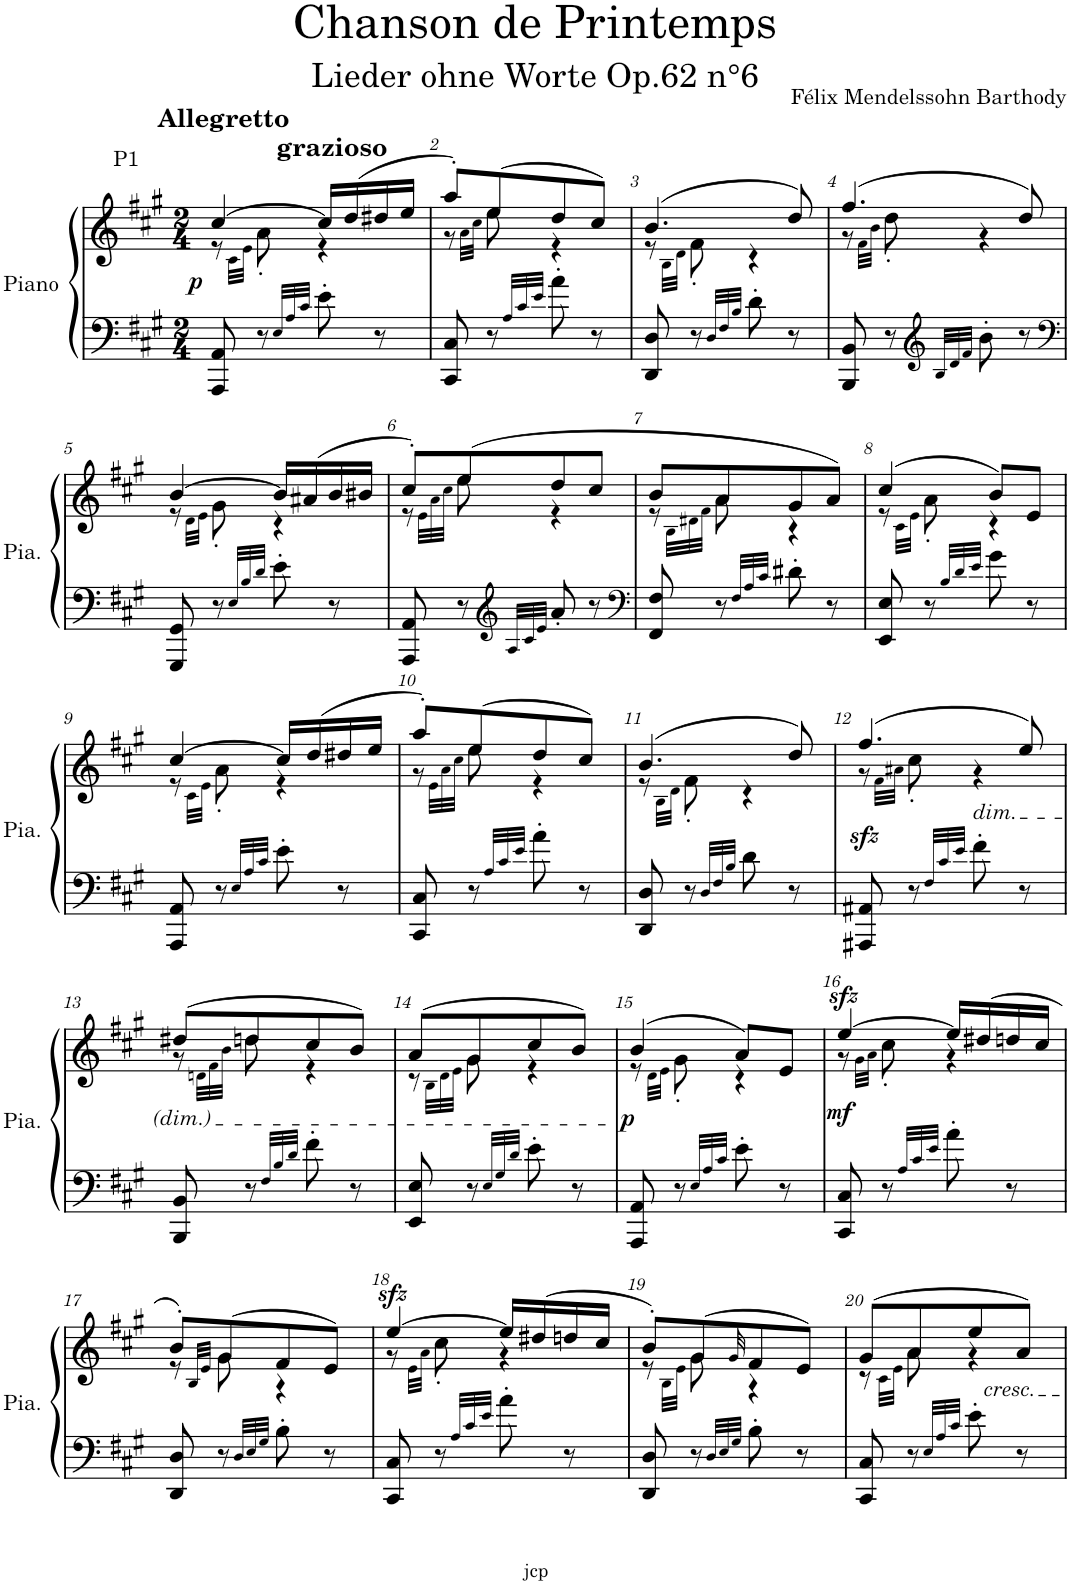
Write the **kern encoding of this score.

**kern	**kern	**dynam
*part1	*part1	*part1
*staff2	*staff1	*staff1/2
*I"Piano	*	*
*I'Pia.	*	*
*clefF4	*clefG2	*
*k[f#c#g#]	*k[f#c#g#]	*
*M2/4	*M2/4	*
=1	=1	=1
*	*^	*
!	!LO:TX:a:B:t=Allegretto	!	!
!	!LO:TX:a:t=P1	!	!
!	!LO:TX:a:B:t=grazioso	!	!
!	!	!	!LO:DY:b
8AAA/ 8AA/	[4cc#/	8r	p
.	.	32qc#\LLL	.
.	.	32qe\JJJ	.
8r	.	8a'\	.
32qE/LLL	.	.	.
32qA/	.	.	.
32qc#/JJJ	.	.	.
8e'\	16cc#/LL]	4r	.
.	(16dd/	.	.
8r	16dd#X/	.	.
.	16ee/JJ	.	.
=2	=2	=2	=2
8CC#/ 8C#/	8aa'/L)	8r	.
.	.	32qa\LLL	.
.	.	32qcc#\JJJ	.
8r	(8ee/	8ee\	.
32qA/LLL	.	.	.
32qc#/	.	.	.
32qe/JJJ	.	.	.
8a'\	8dd/	4r	.
8r	8cc#/J)	.	.
=3	=3	=3	=3
8DD/ 8D/	(4.b/	8r	.
.	.	32qB\LLL	.
.	.	32qd\JJJ	.
8r	.	8f#'\	.
32qD/LLL	.	.	.
32qF#/	.	.	.
32qB/JJJ	.	.	.
8d'\	.	4r	.
8r	8dd/)	.	.
=4	=4	=4	=4
8BBB/ 8BB/	(4.ff#/	8r	.
.	.	32qf#\LLL	.
.	.	32qb\JJJ	.
8r	.	8dd'\	.
*clefG2	*	*	*
32qB/LLL	.	.	.
32qd/	.	.	.
32qf#/JJJ	.	.	.
8b'\	.	4r	.
8r	8dd/)	.	.
!!LO:LB:g=z	!!
=5	=5	=5	=5
*clefF4	*	*	*
8GGG#/ 8GG#/	[4b/	8r	.
.	.	32qd\LLL	.
.	.	32qe\JJJ	.
8r	.	8g#'\	.
32qE/LLL	.	.	.
32qB/	.	.	.
32qd/JJJ	.	.	.
8e'\	16b/LL]	4r	.
.	(16a#X/	.	.
8r	16b/	.	.
.	16b#X/JJ	.	.
=6	=6	=6	=6
8AAA/ 8AA/	8cc#'/L)	8r	.
.	.	32qe\LLL	.
.	.	32qa\	.
.	.	32qcc#\JJJ	.
8r	(8ee/	8ee\	.
*clefG2	*	*	*
32qA/LLL	.	.	.
32qc#/	.	.	.
32qe/JJJ	.	.	.
8a'/	8dd/	4r	.
8r	8cc#/J	.	.
=7	=7	=7	=7
*clefF4	*	*	*
8FF#/ 8F#/	8b/L	8r	.
.	.	32qB\LLL	.
.	.	32qd#X\	.
.	.	32qf#\JJJ	.
8r	8a/	8a\	.
32qF#/LLL	.	.	.
32qA/	.	.	.
32qc#/JJJ	.	.	.
8d#X'\	8g#/	4r	.
8r	8a/J)	.	.
=8	=8	=8	=8
8EE/ 8E/	(4cc#/	8r	.
.	.	32qc#\LLL	.
.	.	32qe\JJJ	.
8r	.	8a'\	.
32qB/LLL	.	.	.
32qd/	.	.	.
32qe/JJJ	.	.	.
8g#\	8b/L)	4r	.
8r	8e/J	.	.
!!LO:LB:g=z	!!
=9	=9	=9	=9
8AAA/ 8AA/	[4cc#/	8r	.
.	.	32qc#\LLL	.
.	.	32qe\JJJ	.
8r	.	8a'\	.
32qE/LLL	.	.	.
32qA/	.	.	.
32qc#/JJJ	.	.	.
8e'\	16cc#/LL]	4r	.
.	(16dd/	.	.
8r	16dd#X/	.	.
.	16ee/JJ	.	.
=10	=10	=10	=10
8CC#/ 8C#/	8aa'/L)	8r	.
.	.	32qe\LLL	.
.	.	32qa\	.
.	.	32qcc#\JJJ	.
8r	(8ee/	8ee\	.
32qA/LLL	.	.	.
32qc#/	.	.	.
32qe/JJJ	.	.	.
8a'\	8dd/	4r	.
8r	8cc#/J)	.	.
=11	=11	=11	=11
8DD/ 8D/	(4.b/	8r	.
.	.	32qB\LLL	.
.	.	32qd\JJJ	.
8r	.	8f#'\	.
32qD/LLL	.	.	.
32qF#/	.	.	.
32qB/JJJ	.	.	.
8d\	.	4r	.
8r	8dd/)	.	.
=12	=12	=12	=12
!	!	!	!LO:DY:b
8AAA#X/ 8AA#X/	(4.ff#/	8r	sfz
.	.	32qf#\LLL	.
.	.	32qa#X\JJJ	.
8r	.	8cc#'\	.
32qF#/LLL	.	.	.
32qc#/	.	.	.
32qe/JJJ	.	.	.
!	!	!LO:TX:b:i:t=dim.	!
8f#'\	.	4r	.
8r	8ee/)	.	.
!!LO:LB:g=z	!!
=13	=13	=13	=13
8BBB/ 8BB/	(8dd#X/L	8r	.
.	.	32qdn\LLL	.
.	.	32qf#\	.
.	.	32qb\JJJ	.
8r	8ddn/	8dd\	.
32qF#/LLL	.	.	.
32qB/	.	.	.
32qd/JJJ	.	.	.
8f#'\	8cc#/	4r	.
8r	8b/J)	.	.
=14	=14	=14	=14
8EE/ 8E/	(8a/L	8r	.
.	.	32qB\LLL	.
.	.	32qd\	.
.	.	32qe\JJJ	.
8r	8g#/	8g#\	.
32qE/LLL	.	.	.
32qG#/	.	.	.
32qd/JJJ	.	.	.
8e'\	8cc#/	4r	.
8r	8b/J)	.	.
=15	=15	=15	=15
!	!	!	!LO:DY:b
8AAA/ 8AA/	(4b/	8r	p
.	.	32qd\LLL	.
.	.	32qe\JJJ	.
8r	.	8g#'\	.
32qE/LLL	.	.	.
32qA/	.	.	.
32qc#/JJJ	.	.	.
8e'\	8a/L)	4r	.
8r	8e/J	.	.
=16	=16	=16	=16
!	!	!	!LO:DY:b
!	!	!	!LO:DY:n=1:a
8CC#/ 8C#/	[4ee/	8r	mf sfz
.	.	32qg#\LLL	.
.	.	32qa\JJJ	.
8r	.	8cc#'\	.
32qA/LLL	.	.	.
32qc#/	.	.	.
32qe/JJJ	.	.	.
8a'\	16ee/LL]	4r	.
.	(16dd#X/	.	.
8r	16ddn/	.	.
.	16cc#/JJ	.	.
!!LO:LB:g=z	!!
=17	=17	=17	=17
8DD/ 8D/	8b'/L)	8r	.
.	32qB/LLL	.	.
.	32qe/JJJ	.	.
8r	(8g#/	8g#\	.
32qD/LLL	.	.	.
32qE/	.	.	.
32qG#/JJJ	.	.	.
8B'\	8f#/	4r	.
8r	8e/J)	.	.
=18	=18	=18	=18
!	!	!	!LO:DY:a
8CC#/ 8C#/	[4ee/	8r	sfz
.	.	32qe\LLL	.
.	.	32qa\JJJ	.
8r	.	8cc#'\	.
32qA/LLL	.	.	.
32qc#/	.	.	.
32qe/JJJ	.	.	.
8a'\	16ee/LL]	4r	.
.	(16dd#X/	.	.
8r	16ddn/	.	.
.	16cc#/JJ	.	.
=19	=19	=19	=19
8DD/ 8D/	8b'/L)	8r	.
.	.	32qB\LLL	.
.	.	32qe\JJJ	.
8r	(8g#/	8g#\	.
32qD/LLL	.	.	.
32qE/	.	.	.
32qG#/JJJ	32qg#/	.	.
8B'\	8f#/	4r	.
8r	8e/J)	.	.
=20	=20	=20	=20
8CC#/ 8C#/	(8g#/L	8r	.
.	.	32qc#\LLL	.
.	.	32qe\JJJ	.
8r	8a/	8a\	.
32qE/LLL	.	.	.
32qA/	.	.	.
32qc#/JJJ	.	.	.
!	!LO:TX:b:i:t=cresc.	!	!
8e'\	8ee/	4r	.
8r	8a/J)	.	.
*	*v	*v	*
=	=	=
*-	*-	*-
